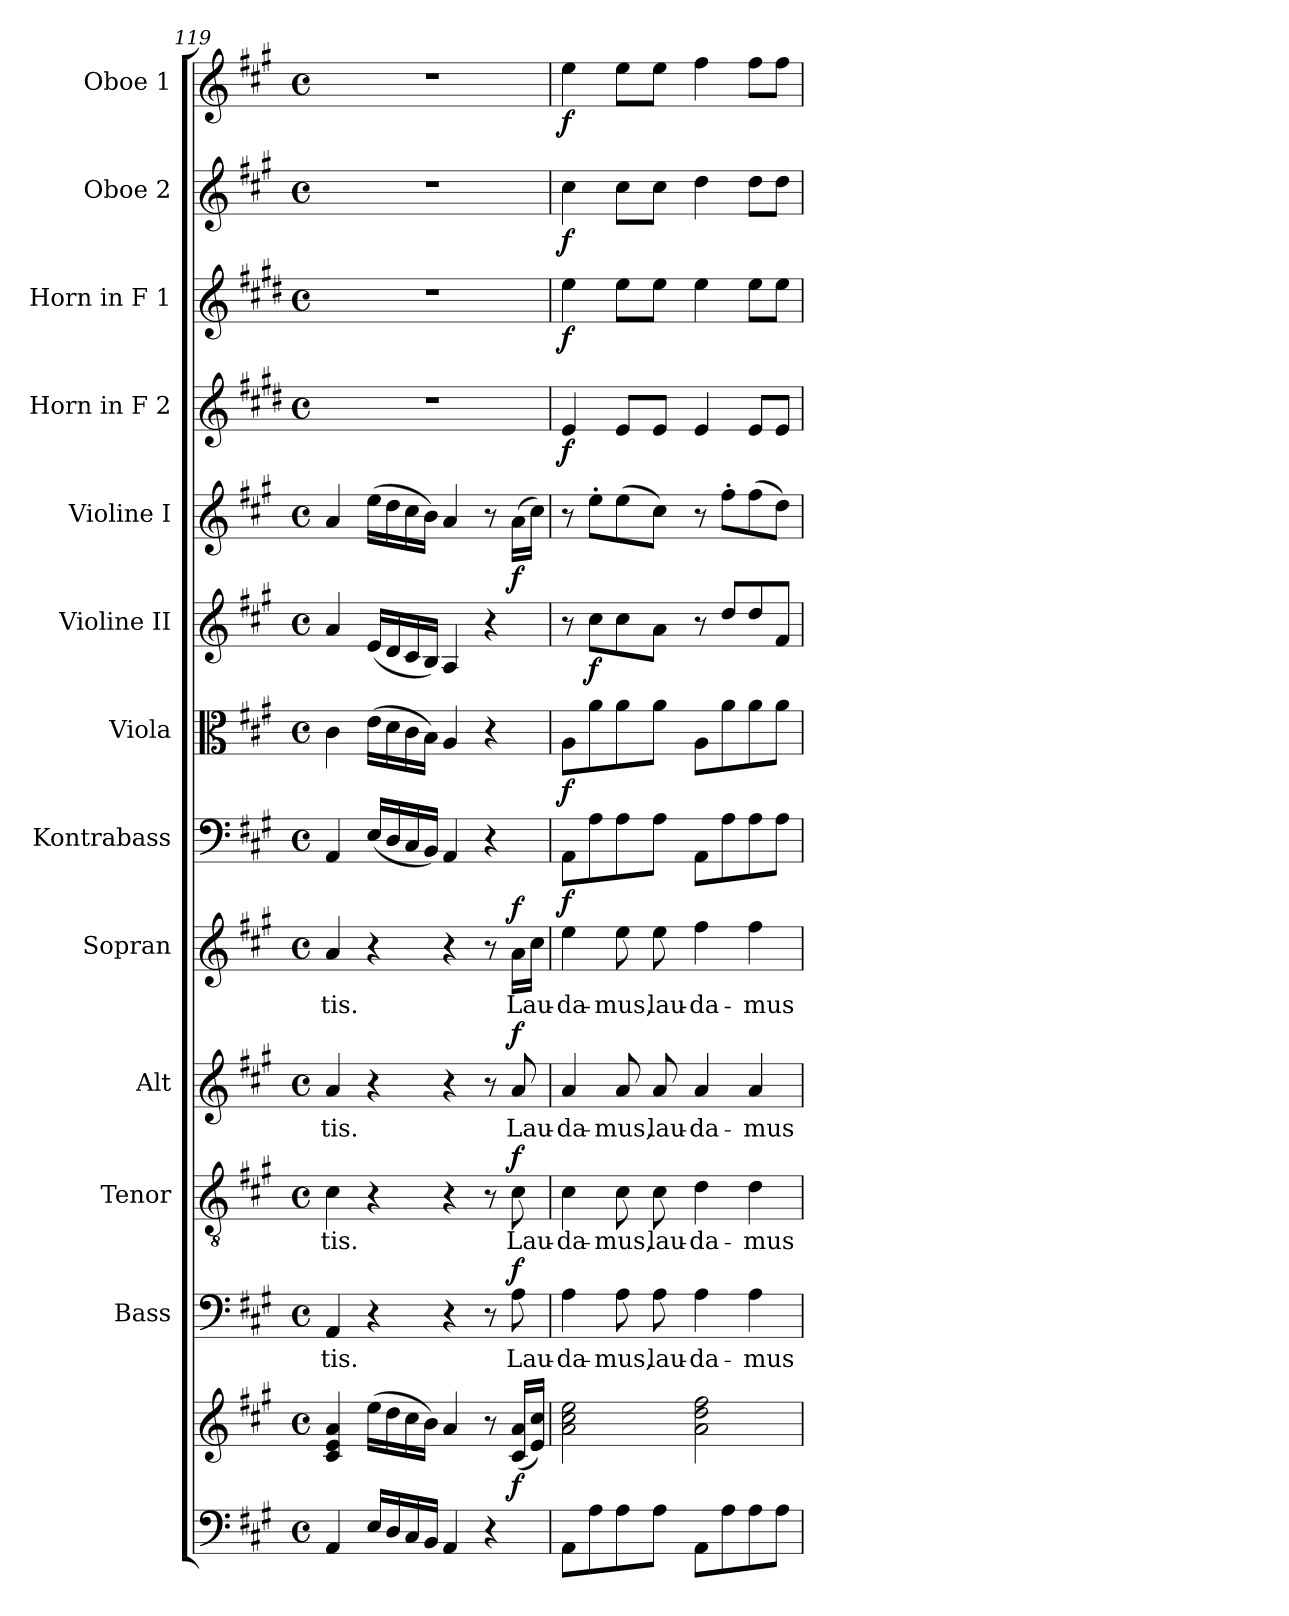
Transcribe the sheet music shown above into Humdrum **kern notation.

**kern	**kern	**dynam	**kern	**text	**dynam	**kern	**text	**dynam	**kern	**text	**dynam	**kern	**text	**dynam	**kern	**dynam	**kern	**dynam	**kern	**dynam	**kern	**dynam	**kern	**dynam	**kern	**dynam	**kern	**dynam	**kern	**dynam
*part13	*part13	*part13	*part12	*part12	*part12	*part11	*part11	*part11	*part10	*part10	*part10	*part9	*part9	*part9	*part8	*part8	*part7	*part7	*part6	*part6	*part5	*part5	*part4	*part4	*part3	*part3	*part2	*part2	*part1	*part1
*staff14	*staff13	*staff13/14	*staff12	*staff12	*staff12	*staff11	*staff11	*staff11	*staff10	*staff10	*staff10	*staff9	*staff9	*staff9	*staff8	*staff8	*staff7	*staff7	*staff6	*staff6	*staff5	*staff5	*staff4	*staff4	*staff3	*staff3	*staff2	*staff2	*staff1	*staff1
*	*	*	*I"Bass	*	*	*I"Tenor	*	*	*I"Alt	*	*	*I"Sopran	*	*	*I"Kontrabass	*	*I"Viola	*	*I"Violine II	*	*I"Violine I	*	*I"Horn in F 2	*	*I"Horn in F 1	*	*I"Oboe 2	*	*I"Oboe 1	*
*	*	*	*I'B.	*	*	*I'T.	*	*	*I'A.	*	*	*I'S.	*	*	*I'Kb.	*	*I'Vla.	*	*I'Vl. II	*	*I'Vl. I	*	*	*	*	*	*I'Ob.. 2	*	*I'Ob. 1	*
*clefF4	*clefG2	*	*clefF4	*	*	*clefGv2	*	*	*clefG2	*	*	*clefG2	*	*	*clefF4	*	*clefC3	*	*clefG2	*	*clefG2	*	*clefG2	*	*clefG2	*	*clefG2	*	*clefG2	*
*	*	*	*	*	*	*	*	*	*	*	*	*	*	*	*ITrd7c12	*	*	*	*	*	*	*	*ITrd4c7	*	*ITrd4c7	*	*	*	*	*
*k[f#c#g#]	*k[f#c#g#]	*	*k[f#c#g#]	*	*	*k[f#c#g#]	*	*	*k[f#c#g#]	*	*	*k[f#c#g#]	*	*	*k[f#c#g#]	*	*k[f#c#g#]	*	*k[f#c#g#]	*	*k[f#c#g#]	*	*k[f#c#g#]	*	*k[f#c#g#]	*	*k[f#c#g#]	*	*k[f#c#g#]	*
*A:	*A:	*	*A:	*	*	*A:	*	*	*A:	*	*	*A:	*	*	*A:	*	*A:	*	*A:	*	*A:	*	*A:	*	*A:	*	*A:	*	*A:	*
*M4/4	*M4/4	*	*M4/4	*	*	*M4/4	*	*	*M4/4	*	*	*M4/4	*	*	*M4/4	*	*M4/4	*	*M4/4	*	*M4/4	*	*M4/4	*	*M4/4	*	*M4/4	*	*M4/4	*
*met(c)	*met(c)	*	*met(c)	*	*	*met(c)	*	*	*met(c)	*	*	*met(c)	*	*	*met(c)	*	*met(c)	*	*met(c)	*	*met(c)	*	*met(c)	*	*met(c)	*	*met(c)	*	*met(c)	*
=119	=119	=119	=119	=119	=119	=119	=119	=119	=119	=119	=119	=119	=119	=119	=119	=119	=119	=119	=119	=119	=119	=119	=119	=119	=119	=119	=119	=119	=119	=119
!	!	!	!	!LO:LY:b	!	!	!LO:LY:b	!	!	!LO:LY:b	!	!	!LO:LY:b	!	!	!	!	!	!	!	!	!	!	!	!	!	!	!	!	!
4AA/	4c#/ 4e/ 4a/	.	4AA/	-tis.	.	4c#\	-tis.	.	4a/	-tis.	.	4a/	-tis.	.	4AAA/	.	4c#\	.	4a/	.	4a/	.	1r	.	1r	.	1r	.	1r	.
16E/LL	(>16ee\LL	.	4r	.	.	4r	.	.	4r	.	.	4r	.	.	(<16EE/LL	.	(>16e\LL	.	(<16e/LL	.	(>16ee\LL	.	.	.	.	.	.	.	.	.
16D/	16dd\	.	.	.	.	.	.	.	.	.	.	.	.	.	16DD/	.	16d\	.	16d/	.	16dd\	.	.	.	.	.	.	.	.	.
16C#/	16cc#\	.	.	.	.	.	.	.	.	.	.	.	.	.	16CC#/	.	16c#\	.	16c#/	.	16cc#\	.	.	.	.	.	.	.	.	.
16BB/JJ	16b\JJ)	.	.	.	.	.	.	.	.	.	.	.	.	.	16BBB/JJ)	.	16B\JJ)	.	16B/JJ)	.	16b\JJ)	.	.	.	.	.	.	.	.	.
4AA/	4a/	.	4r	.	.	4r	.	.	4r	.	.	4r	.	.	4AAA/	.	4A/	.	4A/	.	4a/	.	.	.	.	.	.	.	.	.
4r	8r	.	8r	.	.	8r	.	.	8r	.	.	8r	.	.	4r	.	4r	.	4r	.	8r	.	.	.	.	.	.	.	.	.
!	!	!LO:DY:b	!	!LO:LY:b	!LO:DY:a	!	!LO:LY:b	!LO:DY:a	!	!LO:LY:b	!LO:DY:a	!	!LO:LY:b	!LO:DY:a	!	!	!	!	!	!	!	!LO:DY:b	!	!	!	!	!	!	!	!
.	(<16c#/ 16a/LL	f	8A\	Lau-	f	8c#\	Lau-	f	8a/	Lau-	f	16a\LL	Lau-	f	.	.	.	.	.	.	(>16a\LL	f	.	.	.	.	.	.	.	.
.	16e/ 16cc#/JJ)	.	.	.	.	.	.	.	.	.	.	16cc#\JJ	.	.	.	.	.	.	.	.	16cc#\JJ)	.	.	.	.	.	.	.	.	.
=120	=120	=120	=120	=120	=120	=120	=120	=120	=120	=120	=120	=120	=120	=120	=120	=120	=120	=120	=120	=120	=120	=120	=120	=120	=120	=120	=120	=120	=120	=120
!	!	!	!	!LO:LY:b	!	!	!LO:LY:b	!	!	!LO:LY:b	!	!	!LO:LY:b	!	!	!LO:DY:b	!	!LO:DY:b	!	!	!	!	!	!LO:DY:b	!	!LO:DY:b	!	!LO:DY:b	!	!LO:DY:b
8AA\L	2a\ 2cc#\ 2ee\	.	4A\	-da-	.	4c#\	-da-	.	4a/	-da-	.	4ee\	-da-	.	8AAA\L	f	8A\L	f	8r	.	8r	.	4A/	f	4a\	f	4cc#\	f	4ee\	f
!	!	!	!	!	!	!	!	!	!	!	!	!	!	!	!	!	!	!	!	!LO:DY:b	!	!	!	!	!	!	!	!	!	!
8A\	.	.	.	.	.	.	.	.	.	.	.	.	.	.	8AA\	.	8a\	.	8cc#\L	f	8ee'>\L	.	.	.	.	.	.	.	.	.
!	!	!	!	!LO:LY:b	!	!	!LO:LY:b	!	!	!LO:LY:b	!	!	!LO:LY:b	!	!	!	!	!	!	!	!	!	!	!	!	!	!	!	!	!
8A\	.	.	8A\	-mus,	.	8c#\	-mus,	.	8a/	-mus,	.	8ee\	-mus,	.	8AA\	.	8a\	.	8cc#\	.	(>8ee\	.	8A/L	.	8a\L	.	8cc#\L	.	8ee\L	.
!	!	!	!	!LO:LY:b	!	!	!LO:LY:b	!	!	!LO:LY:b	!	!	!LO:LY:b	!	!	!	!	!	!	!	!	!	!	!	!	!	!	!	!	!
8A\J	.	.	8A\	lau-	.	8c#\	lau-	.	8a/	lau-	.	8ee\	lau-	.	8AA\J	.	8a\J	.	8a\J	.	8cc#\J)	.	8A/J	.	8a\J	.	8cc#\J	.	8ee\J	.
!	!	!	!	!LO:LY:b	!	!	!LO:LY:b	!	!	!LO:LY:b	!	!	!LO:LY:b	!	!	!	!	!	!	!	!	!	!	!	!	!	!	!	!	!
8AA\L	2a\ 2dd\ 2ff#\	.	4A\	-da-	.	4d\	-da-	.	4a/	-da-	.	4ff#\	-da-	.	8AAA\L	.	8A\L	.	8r	.	8r	.	4A/	.	4a\	.	4dd\	.	4ff#\	.
8A\	.	.	.	.	.	.	.	.	.	.	.	.	.	.	8AA\	.	8a\	.	8dd/L	.	8ff#'>\L	.	.	.	.	.	.	.	.	.
!	!	!	!	!LO:LY:b	!	!	!LO:LY:b	!	!	!LO:LY:b	!	!	!LO:LY:b	!	!	!	!	!	!	!	!	!	!	!	!	!	!	!	!	!
8A\	.	.	4A\	-mus	.	4d\	-mus	.	4a/	-mus	.	4ff#\	-mus	.	8AA\	.	8a\	.	8dd/	.	(>8ff#\	.	8A/L	.	8a\L	.	8dd\L	.	8ff#\L	.
8A\J	.	.	.	.	.	.	.	.	.	.	.	.	.	.	8AA\J	.	8a\J	.	8f#/J	.	8dd\J)	.	8A/J	.	8a\J	.	8dd\J	.	8ff#\J	.
=	=	=	=	=	=	=	=	=	=	=	=	=	=	=	=	=	=	=	=	=	=	=	=	=	=	=	=	=	=	=
*-	*-	*-	*-	*-	*-	*-	*-	*-	*-	*-	*-	*-	*-	*-	*-	*-	*-	*-	*-	*-	*-	*-	*-	*-	*-	*-	*-	*-	*-	*-
